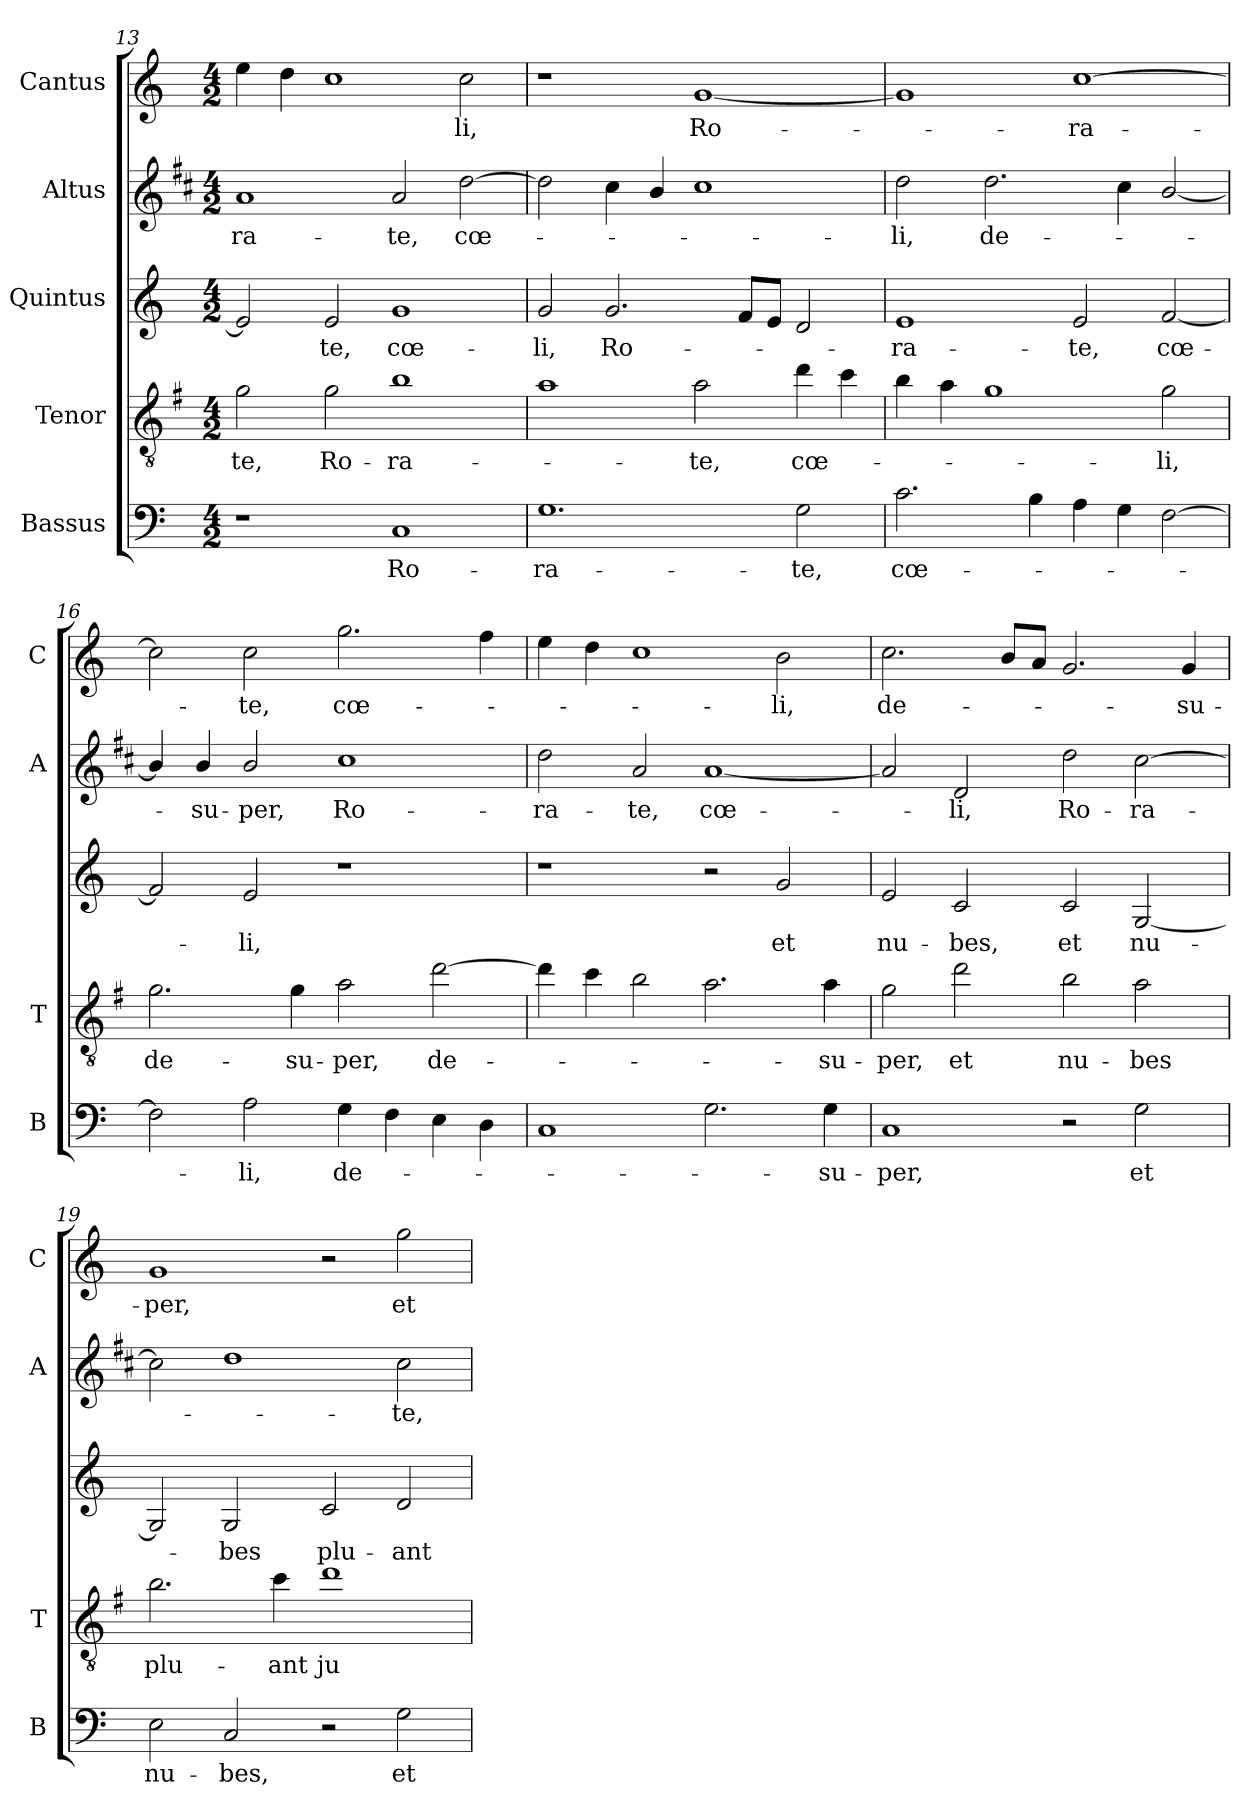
**kern	**text	**kern	**text	**kern	**text	**kern	**text	**kern	**text
*part5	*part5	*part4	*part4	*part3	*part3	*part2	*part2	*part1	*part1
*staff5	*staff5	*staff4	*staff4	*staff3	*staff3	*staff2	*staff2	*staff1	*staff1
*I"Bassus	*	*I"Tenor	*	*I"Quintus	*	*I"Altus	*	*I"Cantus	*
*I'B	*	*I'T	*	*	*	*I'A	*	*I'C	*
*clefF4	*	*clefGv2	*	*clefG2	*	*clefG2	*	*clefG2	*
*	*	*ITrd4c7	*	*	*	*ITrd1c2	*	*	*
*k[]	*	*k[]	*	*k[]	*	*k[]	*	*k[]	*
*C:	*	*C:	*	*C:	*	*C:	*	*C:	*
*M4/2	*	*M4/2	*	*M4/2	*	*M4/2	*	*M4/2	*
=13	=13	=13	=13	=13	=13	=13	=13	=13	=13
!	!	!	!LO:LY:b	!	!	!	!LO:LY:b	!	!
1r	.	2c\	-te,	2e/]	.	1g	-ra-	4ee\	.
.	.	.	.	.	.	.	.	4dd\	.
!	!	!	!LO:LY:b	!	!LO:LY:b	!	!	!	!
.	.	2c\	Ro-	2e/	-te,	.	.	1cc	.
!	!LO:LY:b	!	!LO:LY:b	!	!LO:LY:b	!	!LO:LY:b	!	!
1C	Ro-	1e	-ra-	1g	cœ-	2g/	-te,	.	.
!	!	!	!	!	!	!	!LO:LY:b	!	!LO:LY:b
.	.	.	.	.	.	[2cc\	cœ-	2cc\	-li,
=14	=14	=14	=14	=14	=14	=14	=14	=14	=14
!	!LO:LY:b	!	!	!	!LO:LY:b	!	!	!	!
1.G	-ra-	1d	.	2g/	-li,	2cc\]	.	1r	.
!	!	!	!	!	!LO:LY:b	!	!	!	!
.	.	.	.	2.g/	Ro-	4b\	.	.	.
.	.	.	.	.	.	4a/	.	.	.
!	!	!	!LO:LY:b	!	!	!	!	!	!LO:LY:b
.	.	2d\	-te,	.	.	1b	.	[1g	Ro-
.	.	.	.	8f/L	.	.	.	.	.
.	.	.	.	8e/J	.	.	.	.	.
!	!LO:LY:b	!	!LO:LY:b	!	!	!	!	!	!
2G\	-te,	4g\	cœ-	2d/	.	.	.	.	.
.	.	4f\	.	.	.	.	.	.	.
=15	=15	=15	=15	=15	=15	=15	=15	=15	=15
!	!LO:LY:b	!	!	!	!LO:LY:b	!	!LO:LY:b	!	!
2.c\	cœ-	4e\	.	1e	-ra-	2cc\	-li,	1g]	.
.	.	4d\	.	.	.	.	.	.	.
!	!	!	!	!	!	!	!LO:LY:b	!	!
.	.	1c	.	.	.	2.cc\	de-	.	.
4B\	.	.	.	.	.	.	.	.	.
!	!	!	!	!	!LO:LY:b	!	!	!	!LO:LY:b
4A\	.	.	.	2e/	-te,	.	.	[1cc	-ra-
4G\	.	.	.	.	.	4b\	.	.	.
!	!	!	!LO:LY:b	!	!LO:LY:b	!	!	!	!
[2F\	.	2c\	-li,	[2f/	cœ-	[2a/	.	.	.
=16	=16	=16	=16	=16	=16	=16	=16	=16	=16
!	!	!	!LO:LY:b	!	!	!	!	!	!
2F\]	.	2.c\	de-	2f/]	.	4a/]	.	2cc\]	.
!	!	!	!	!	!	!	!LO:LY:b	!	!
.	.	.	.	.	.	4a/	-su-	.	.
!	!LO:LY:b	!	!	!	!LO:LY:b	!	!LO:LY:b	!	!LO:LY:b
2A\	-li,	.	.	2e/	-li,	2a/	-per,	2cc\	-te,
!	!	!	!LO:LY:b	!	!	!	!	!	!
.	.	4c\	-su-	.	.	.	.	.	.
!	!LO:LY:b	!	!LO:LY:b	!	!	!	!LO:LY:b	!	!LO:LY:b
4G\	de-	2d\	-per,	1r	.	1b	Ro-	2.gg\	cœ-
4F\	.	.	.	.	.	.	.	.	.
!	!	!	!LO:LY:b	!	!	!	!	!	!
4E\	.	[2g\	de-	.	.	.	.	.	.
4D\	.	.	.	.	.	.	.	4ff\	.
=17	=17	=17	=17	=17	=17	=17	=17	=17	=17
!	!	!	!	!	!	!	!LO:LY:b	!	!
1C	.	4g\]	.	1r	.	2cc\	-ra-	4ee\	.
.	.	4f\	.	.	.	.	.	4dd\	.
!	!	!	!	!	!	!	!LO:LY:b	!	!
.	.	2e\	.	.	.	2g/	-te,	1cc	.
!	!	!	!	!	!	!	!LO:LY:b	!	!
2.G\	.	2.d\	.	2r	.	[1g	cœ-	.	.
!	!	!	!	!	!LO:LY:b	!	!	!	!LO:LY:b
.	.	.	.	2g/	et	.	.	2b\	-li,
!	!LO:LY:b	!	!LO:LY:b	!	!	!	!	!	!
4G\	-su-	4d\	-su-	.	.	.	.	.	.
!!LO:PB:g=z
=18	=18	=18	=18	=18	=18	=18	=18	=18	=18
!	!LO:LY:b	!	!LO:LY:b	!	!LO:LY:b	!	!	!	!LO:LY:b
1C	-per,	2c\	-per,	2e/	nu-	2g/]	.	2.cc\	de-
!	!	!	!LO:LY:b	!	!LO:LY:b	!	!LO:LY:b	!	!
.	.	2g\	et	2c/	-bes,	2c/	-li,	.	.
.	.	.	.	.	.	.	.	8b/L	.
.	.	.	.	.	.	.	.	8a/J	.
!	!	!	!LO:LY:b	!	!LO:LY:b	!	!LO:LY:b	!	!
2r	.	2e\	nu-	2c/	et	2cc\	Ro-	2.g/	.
!	!LO:LY:b	!	!LO:LY:b	!	!LO:LY:b	!	!LO:LY:b	!	!
2G\	et	2d\	-bes	[2G/	nu-	[2b\	-ra-	.	.
!	!	!	!	!	!	!	!	!	!LO:LY:b
.	.	.	.	.	.	.	.	4g/	-su-
=19	=19	=19	=19	=19	=19	=19	=19	=19	=19
!	!LO:LY:b	!	!LO:LY:b	!	!	!	!	!	!LO:LY:b
2E\	nu-	2.e\	plu-	2G/]	.	2b\]	.	1g	-per,
!	!LO:LY:b	!	!	!	!LO:LY:b	!	!	!	!
2C/	-bes,	.	.	2G/	-bes	1cc	.	.	.
!	!	!	!LO:LY:b	!	!	!	!	!	!
.	.	4f\	-ant	.	.	.	.	.	.
!	!	!	!LO:LY:b	!	!LO:LY:b	!	!	!	!
2r	.	1g	ju-	2c/	plu-	.	.	2r	.
!	!LO:LY:b	!	!	!	!LO:LY:b	!	!LO:LY:b	!	!LO:LY:b
2G\	et	.	.	2d/	-ant	2b\	-te,	2gg\	et
=	=	=	=	=	=	=	=	=	=
*-	*-	*-	*-	*-	*-	*-	*-	*-	*-
